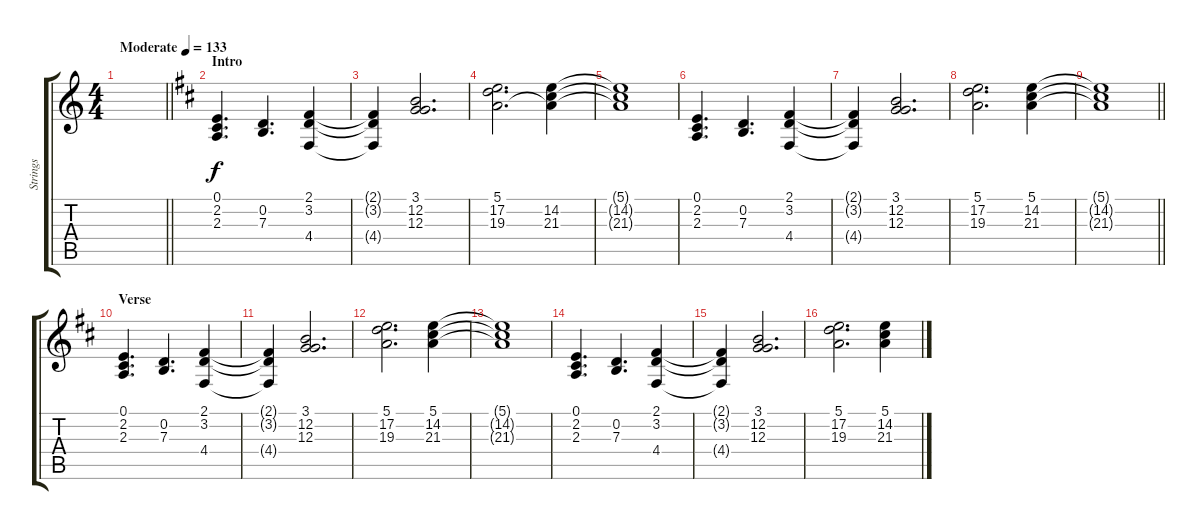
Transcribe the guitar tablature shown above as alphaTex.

\track ("Strings" "Strings") {instrument stringensemble2}
\staff {score tabs}
\tuning (E4 B3 G3 D3 A2 E2) {hide}
\ts (4 4)
\tempo (133 "Moderate")
\clef g2
\barLineRight lightlight
\ks c
|
\section ("" "Intro")
\ks d
(0.1 2.2 2.3).4{d} (0.2 7.3).4{d} (2.1 3.2 4.4).4 |
(2.1{t} 3.2{t} 4.4{t}).4 (3.1 12.2 12.3).2{d} |
(5.1 17.2 19.3).2{d} (5.1{t} 14.2 21.3).4 |
(5.1{t} 14.2{t} 21.3{t}).1 |
(0.1 2.2 2.3).4{d} (0.2 7.3).4{d} (2.1 3.2 4.4).4 |
(2.1{t} 3.2{t} 4.4{t}).4 (3.1 12.2 12.3).2{d} |
(5.1 17.2 19.3).2{d} (5.1 14.2 21.3).4 |
\barLineRight lightlight
(5.1{t} 14.2{t} 21.3{t}).1 |
\section ("" "Verse")
(0.1 2.2 2.3).4{d} (0.2 7.3).4{d} (2.1 3.2 4.4).4 |
(2.1{t} 3.2{t} 4.4{t}).4 (3.1 12.2 12.3).2{d} |
(5.1 17.2 19.3).2{d} (5.1 14.2 21.3).4 |
(5.1{t} 14.2{t} 21.3{t}).1 |
(0.1 2.2 2.3).4{d} (0.2 7.3).4{d} (2.1 3.2 4.4).4 |
(2.1{t} 3.2{t} 4.4{t}).4 (3.1 12.2 12.3).2{d} |
(5.1 17.2 19.3).2{d} (5.1 14.2 21.3).4
